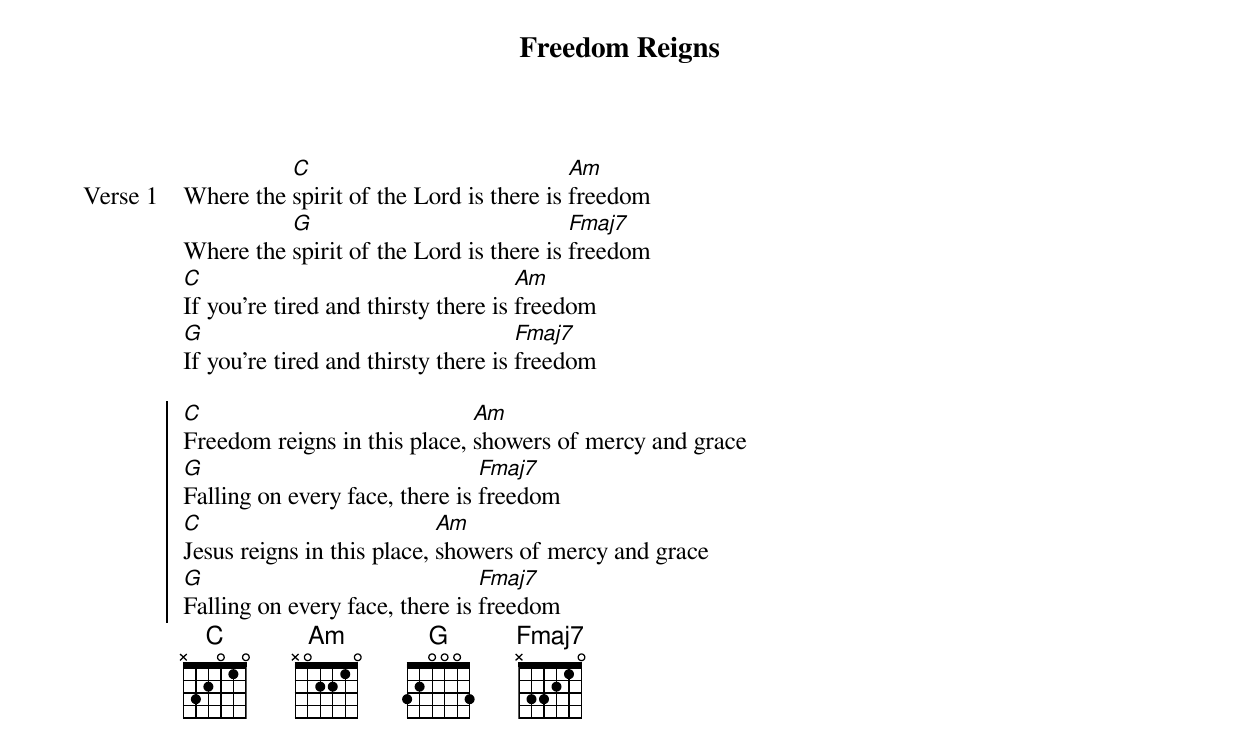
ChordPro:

{title: Freedom Reigns}
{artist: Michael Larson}
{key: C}

{start_of_verse: Verse 1}
Where the [C]spirit of the Lord is there is [Am]freedom
Where the [G]spirit of the Lord is there is [Fmaj7]freedom
[C]If you're tired and thirsty there is [Am]freedom
[G]If you're tired and thirsty there is [Fmaj7]freedom
{end_of_verse}

{start_of_chorus}
[C]Freedom reigns in this place, [Am]showers of mercy and grace
[G]Falling on every face, there is [Fmaj7]freedom
[C]Jesus reigns in this place, [Am]showers of mercy and grace
[G]Falling on every face, there is [Fmaj7]freedom
{end_of_chorus}
